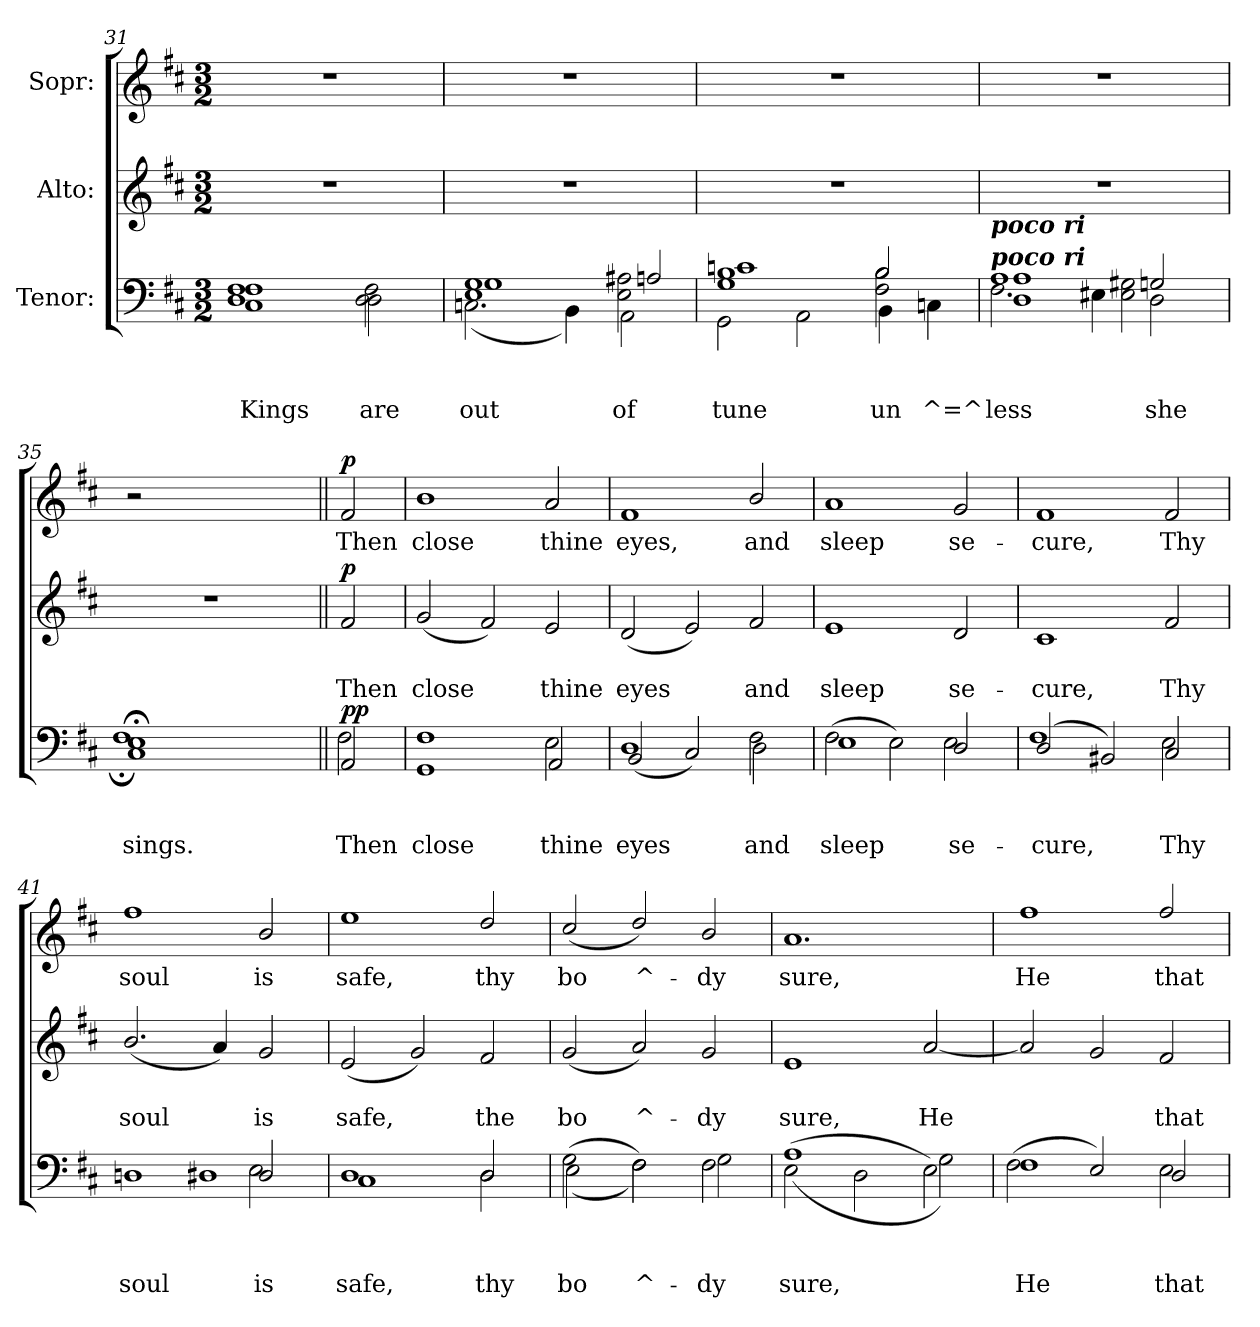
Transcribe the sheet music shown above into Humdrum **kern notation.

**kern	**text	**text	**text	**dynam	**kern	**text	**text	**dynam	**kern	**text	**dynam
*part3	*part3	*part3	*part3	*part3	*part2	*part2	*part2	*part2	*part1	*part1	*part1
*staff3	*staff3	*staff3	*staff3	*staff3	*staff2	*staff2	*staff2	*staff2	*staff1	*staff1	*staff1
*I"Tenor:	*	*	*	*	*I"Alto:	*	*	*	*I"Sopr:	*	*
!!LO:LB:g=z
*clefF4	*	*	*	*	*clefG2	*	*	*	*clefG2	*	*
*k[f#c#]	*	*	*	*	*k[f#c#]	*	*	*	*k[f#c#]	*	*
*D:	*	*	*	*	*D:	*	*	*	*D:	*	*
*M3/2	*	*	*	*	*M3/2	*	*	*	*M3/2	*	*
=31	=31	=31	=31	=31	=31	=31	=31	=31	=31	=31	=31
!	!	!	!LO:LY:b	!	!	!	!	!	!	!	!
*^	*	*	*	*	*	*	*	*	*	*	*
!	!	!	!	!LO:LY:b	!	!LO:N:vis=1	!	!	!	!LO:N:vis=1	!	!
1C# 1F#	1D 1F#	.	.	Kings	.	1.r	.	.	.	1.r	.	.
!	!	!	!	!LO:LY:b	!	!	!	!	!	!	!	!
!	!	!	!	!LO:LY:b	!	!	!	!	!	!	!	!
2F#\	2D\ 2D\	.	.	are	.	.	.	.	.	.	.	.
=32	=32	=32	=32	=32	=32	=32	=32	=32	=32	=32	=32	=32
!	!	!	!	!LO:LY:b	!	!	!	!	!	!	!	!
!	!	!	!	!LO:LY:b	!	!LO:N:vis=1	!	!	!	!LO:N:vis=1	!	!
*	*^	*	*	*	*	*	*	*	*	*	*	*
1E 1G	(>2.Cn\	1G	.	.	out	.	1.r	.	.	.	1.r	.	.
.	4BB\)	.	.	.	.	.	.	.	.	.	.	.	.
!	!	!	!	!	!LO:LY:b	!	!	!	!	!	!	!	!
!	!	!	!	!	!LO:LY:b	!	!	!	!	!	!	!	!
2E\ 2A#X\	2AA\	2An/	.	.	of	.	.	.	.	.	.	.	.
=33	=33	=33	=33	=33	=33	=33	=33	=33	=33	=33	=33	=33	=33
!	!	!	!	!	!LO:LY:b	!	!	!	!	!	!	!	!
!	!	!	!	!	!LO:LY:b	!	!LO:N:vis=1	!	!	!	!LO:N:vis=1	!	!
1G 1B	2GG\	1cn	.	.	tune	.	1.r	.	.	.	1.r	.	.
.	2AA\	.	.	.	.	.	.	.	.	.	.	.	.
!	!	!	!	!	!LO:LY:b	!	!	!	!	!	!	!	!
!	!	!	!	!	!LO:LY:b	!	!	!	!	!	!	!	!
2F#\ 2B\	4BB\	2B/	.	.	un	.	.	.	.	.	.	.	.
!	!	!	!	!	!LO:LY:b	!	!	!	!	!	!	!	!
.	4Cn\	.	.	.	-^=^	.	.	.	.	.	.	.	.
=34	=34	=34	=34	=34	=34	=34	=34	=34	=34	=34	=34	=34	=34
!	!	!	!	!	!	!	!LO:TX:b:Bi:t=poco  ri	!	!	!	!	!	!
!LO:TX:a:Bi:t=poco  ri	!	!	!	!	!	!	!	!	!	!	!	!	!
!	!	!	!	!	!LO:LY:b	!	!	!	!	!	!	!	!
!	!	!	!	!	!LO:LY:b	!	!LO:N:vis=1	!	!	!	!LO:N:vis=1	!	!
1A	2.F#\	1D 1A	.	.	less	.	1.r	.	.	.	1.r	.	.
.	4E#X\	.	.	.	.	.	.	.	.	.	.	.	.
!	!	!	!	!	!LO:LY:b	!	!	!	!	!	!	!	!
!	!	!	!	!	!LO:LY:b	!	!	!	!	!	!	!	!
2Gn/	2D\	2E#\ 2G#X\	.	.	she	.	.	.	.	.	.	.	.
=35	=35	=35	=35	=35	=35	=35	=35	=35	=35	=35	=35	=35	=35
!	!	!	!	!	!LO:LY:b	!	!	!	!	!	!	!	!
!	!	!	!	!	!LO:LY:b	!	!	!	!	!	!	!	!
*	*v	*v	*	*	*	*	*	*	*	*	*	*	*
1C#;< 1E;<	1F#;<	.	.	sings.	.	1.r	.	.	.	2r	.	.
.	.	.	.	.	.	.	.	.	.	1ryy	.	.
2ryy	2ryy	.	.	.	.	.	.	.	.	.	.	.
!!LO:LB:g=z
=36||	=36||	=36||	=36||	=36||	=36||	=36||	=36||	=36||	=36||	=36||	=36||	=36||
!	!	!	!	!LO:LY:b	!	!	!	!	!	!	!	!
!	!	!	!	!LO:LY:b	!LO:DY:a	!	!	!LO:LY:b	!	!	!LO:LY:b	!
!	!	!	!	!	!LO:DY:n=1:a	!	!	!	!LO:DY:a	!	!	!LO:DY:a
2AA/	2F#\	.	.	Then	p p	2f#/	.	Then	p	2f#/	Then	p
=37	=37	=37	=37	=37	=37	=37	=37	=37	=37	=37	=37	=37
!	!	!	!	!LO:LY:b	!	!	!	!	!	!	!	!
!	!	!	!	!LO:LY:b	!	!	!	!LO:LY:b	!	!	!LO:LY:b	!
1F#	1GG	.	.	close	.	(<2g/	.	close	.	1b	close	.
.	.	.	.	.	.	2f#/)	.	.	.	.	.	.
!	!	!	!	!LO:LY:b	!	!	!	!	!	!	!	!
!	!	!	!	!LO:LY:b	!	!	!	!LO:LY:b	!	!	!LO:LY:b	!
2E\	2AA/	.	.	thine	.	2e/	.	thine	.	2a/	thine	.
=38	=38	=38	=38	=38	=38	=38	=38	=38	=38	=38	=38	=38
!	!	!	!	!LO:LY:b	!	!	!	!	!	!	!	!
!	!	!	!	!LO:LY:b	!	!	!	!LO:LY:b	!	!	!LO:LY:b	!
1D	(<2BB/	.	.	eyes	.	(<2d/	.	eyes	.	1f#	eyes,	.
.	2C#/)	.	.	.	.	2e/)	.	.	.	.	.	.
!	!	!	!	!LO:LY:b	!	!	!	!	!	!	!	!
!	!	!	!	!LO:LY:b	!	!	!	!LO:LY:b	!	!	!LO:LY:b	!
2F#\	2D\	.	.	and	.	2f#/	.	and	.	2b/	and	.
=39	=39	=39	=39	=39	=39	=39	=39	=39	=39	=39	=39	=39
!	!	!	!	!LO:LY:b	!	!	!	!	!	!	!	!
!	!	!	!	!LO:LY:b	!	!	!	!LO:LY:b	!	!	!LO:LY:b	!
(>2F#\	1E	.	.	-sleep	.	1e	.	sleep	.	1a	sleep	.
2E\)	.	.	.	.	.	.	.	.	.	.	.	.
!	!	!	!	!LO:LY:b	!	!	!	!	!	!	!	!
!	!	!	!	!LO:LY:b	!	!	!	!LO:LY:b	!	!	!LO:LY:b	!
2D/	2E\	.	.	se-	.	2d/	.	se-	.	2g/	se-	.
=40	=40	=40	=40	=40	=40	=40	=40	=40	=40	=40	=40	=40
!	!	!	!	!LO:LY:b	!	!	!	!	!	!	!	!
!	!	!	!	!LO:LY:b	!	!	!	!LO:LY:b	!	!	!LO:LY:b	!
(<2D/	1F#	.	.	cure,	.	1c#	.	-cure,	.	1f#	-cure,	.
2BB#X/)	.	.	.	.	.	.	.	.	.	.	.	.
!	!	!	!	!LO:LY:b	!	!	!	!	!	!	!	!
!	!	!	!	!LO:LY:b	!	!	!	!LO:LY:b	!	!	!LO:LY:b	!
2C#/	2E\	.	.	Thy	.	2f#/	.	Thy	.	2f#/	Thy	.
=41	=41	=41	=41	=41	=41	=41	=41	=41	=41	=41	=41	=41
!	!	!	!	!LO:LY:b	!	!	!	!	!	!	!	!
!	!	!	!	!LO:LY:b	!	!	!	!LO:LY:b	!	!	!LO:LY:b	!
1Dn	1D#X	.	.	soul	.	(<2.b/	.	soul	.	1ff#	soul	.
.	.	.	.	.	.	4a/)	.	.	.	.	.	.
!	!	!	!	!LO:LY:b	!	!	!	!	!	!	!	!
!	!	!	!	!LO:LY:b	!	!	!	!LO:LY:b	!	!	!LO:LY:b	!
2D#/	2E\	.	.	is	.	2g/	.	is	.	2b/	is	.
!!LO:LB:g=z
=42	=42	=42	=42	=42	=42	=42	=42	=42	=42	=42	=42	=42
!	!	!	!	!LO:LY:b	!	!	!	!	!	!	!	!
!	!	!	!	!LO:LY:b	!	!	!	!LO:LY:b	!	!	!LO:LY:b	!
1D	1C#	.	.	safe,	.	(<2e/	.	safe,	.	1ee	safe,	.
.	.	.	.	.	.	2g/)	.	.	.	.	.	.
!	!	!	!	!LO:LY:b	!	!	!	!	!	!	!	!
!	!	!	!	!LO:LY:b	!	!	!	!LO:LY:b	!	!	!LO:LY:b	!
2D/	2D\	.	.	thy	.	2f#/	.	the	.	2dd/	thy	.
=43	=43	=43	=43	=43	=43	=43	=43	=43	=43	=43	=43	=43
!	!	!	!	!LO:LY:b	!	!	!	!	!	!	!	!
!	!	!	!	!LO:LY:b	!	!	!	!LO:LY:b	!	!	!LO:LY:b	!
(>2G\	(>2E\	.	.	bo	.	(<2g/	.	bo	.	(<2cc#/	bo	.
!	!	!	!	!LO:LY:b	!	!	!	!	!	!	!	!
!	!	!	!	!LO:LY:b	!	!	!	!LO:LY:b	!	!	!LO:LY:b	!
2F#\)	2F#\)	.	.	^-	.	2a/)	.	^-	.	2dd/)	^-	.
!	!	!	!	!LO:LY:b	!	!	!	!	!	!	!	!
!	!	!	!	!LO:LY:b	!	!	!	!LO:LY:b	!	!	!LO:LY:b	!
2F#\	2G\	.	.	-dy	.	2g/	.	-dy	.	2b/	-dy	.
!!LO:PB:g=z
=44	=44	=44	=44	=44	=44	=44	=44	=44	=44	=44	=44	=44
!	!	!	!	!LO:LY:b	!	!	!	!	!	!	!	!
!	!	!	!	!LO:LY:b	!	!	!	!LO:LY:b	!	!	!LO:LY:b	!
(>2E\	(>1A	.	.	sure,	.	1e	.	sure,	.	1.a	sure,	.
2D\	.	.	.	.	.	.	.	.	.	.	.	.
!	!	!	!	!	!	!	!	!LO:LY:b	!	!	!	!
2E\)	2G\)	.	.	.	.	[<2a/	.	He	.	.	.	.
=45	=45	=45	=45	=45	=45	=45	=45	=45	=45	=45	=45	=45
!	!	!	!	!LO:LY:b	!	!	!	!	!	!	!	!
!	!	!	!	!LO:LY:b	!	!	!	!	!	!	!LO:LY:b	!
1F#	(>2F#\	.	.	He	.	2a/]	.	.	.	1ff#	He	.
.	2E/)	.	.	.	.	2g/	.	.	.	.	.	.
!	!	!	!	!LO:LY:b	!	!	!	!	!	!	!	!
!	!	!	!	!LO:LY:b	!	!	!	!LO:LY:b	!	!	!LO:LY:b	!
2E\	2D/	.	.	that	.	2f#/	.	that	.	2ff#/	that	.
*v	*v	*	*	*	*	*	*	*	*	*	*	*
=	=	=	=	=	=	=	=	=	=	=	=
*-	*-	*-	*-	*-	*-	*-	*-	*-	*-	*-	*-
